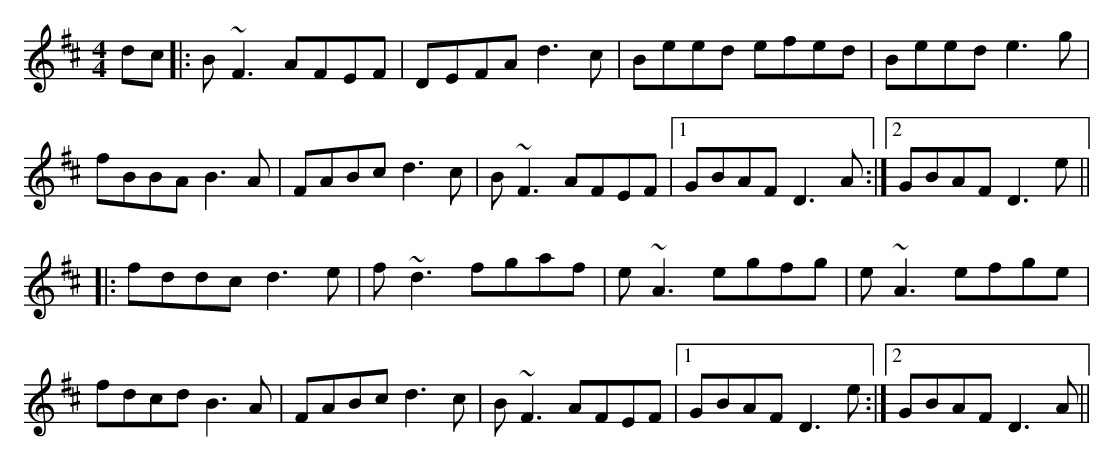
X:1
M:4/4
K:D
dc|:B~F3 AFEF|DEFA d3c|Beed efed|Beed e3g|
fBBA B3A|FABc d3c|B~F3 AFEF|1 GBAF D3A:|2 GBAF D3e||
|:fddc d3e|f~d3 fgaf|e~A3 egfg|e~A3 efge|
fdcd B3A|FABc d3c|B~F3 AFEF|1 GBAF D3e:|2 GBAF D3A||
